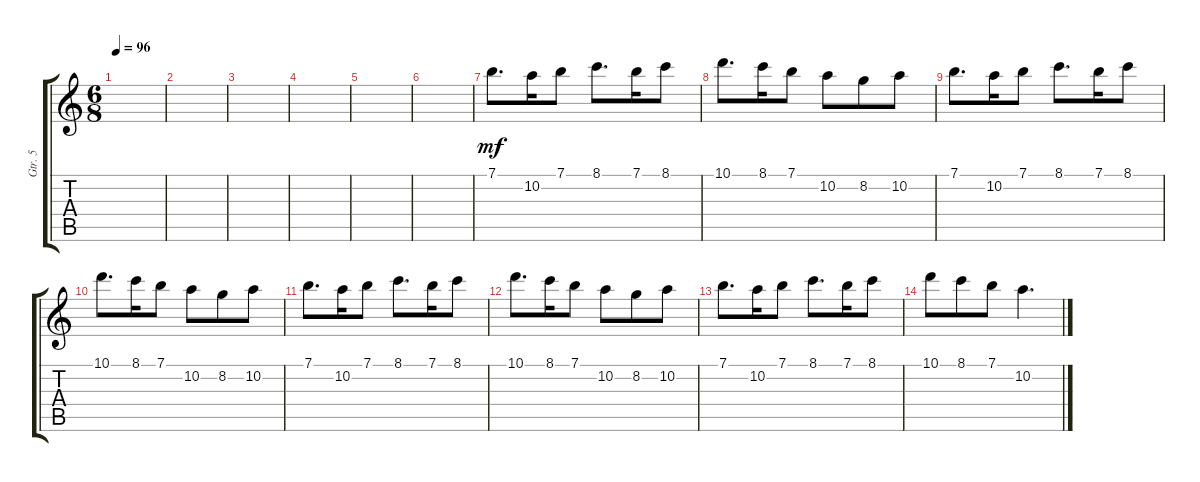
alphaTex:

\track ("Gtr. 5" "Gtr. 5") {instrument distortionguitar}
\staff {score tabs}
\tuning (E4 B3 G3 D3 A2 E2) {hide}
\ts (6 8)
\tempo 96
\clef g2
\ks c
|
|
|
|
|
|
7.1.8{d dy mf} 10.2.16 7.1.8 8.1.8{d} 7.1.16 8.1.8 |
10.1.8{d} 8.1.16 7.1.8 10.2.8 8.2.8 10.2.8 |
7.1.8{d} 10.2.16 7.1.8 8.1.8{d} 7.1.16 8.1.8 |
10.1.8{d} 8.1.16 7.1.8 10.2.8 8.2.8 10.2.8 |
7.1.8{d} 10.2.16 7.1.8 8.1.8{d} 7.1.16 8.1.8 |
10.1.8{d} 8.1.16 7.1.8 10.2.8 8.2.8 10.2.8 |
7.1.8{d} 10.2.16 7.1.8 8.1.8{d} 7.1.16 8.1.8 |
10.1.8 8.1.8 7.1.8 10.2.4{d}
